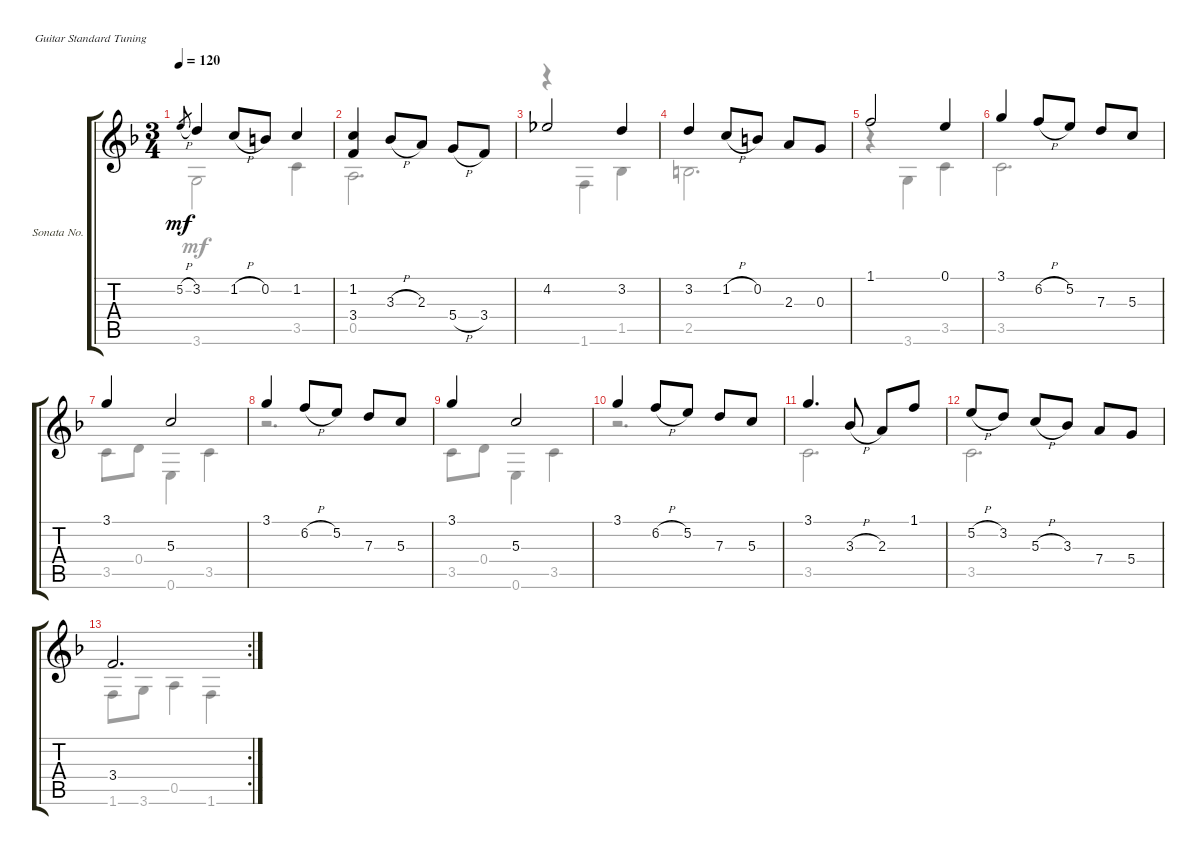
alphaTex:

\bracketExtendMode groupsimilarinstruments
\firstSystemTrackNameOrientation horizontal
\otherSystemsTrackNameOrientation horizontal
\track ("Sonata No. 14 in F - 6. Menuet" "Sonata No.") {instrument acousticguitarnylon}
\staff {score tabs}
\tuning (E4 B3 G3 D3 A2 E2)
\voice
\ts (3 4)
\tempo 120
\clef g2
\ks f
5.2{h}.8{gr dy mf} 3.2.4 1.2{h}.8 0.2.8 1.2.4 |
(1.2 3.4).4 3.3{h}.8 2.3.8 5.4{h}.8 3.4.8 |
4.2.2 3.2.4 |
3.2.4 1.2{h}.8 0.2.8 2.3.8 0.3.8 |
1.1.2 0.1.4 |
3.1.4 6.2{h}.8 5.2.8 7.3.8 5.3.8 |
3.1.4 5.3.2 |
3.1.4 6.2{h}.8 5.2.8 7.3.8 5.3.8 |
3.1.4 5.3.2 |
3.1.4 6.2{h}.8 5.2.8 7.3.8 5.3.8 |
3.1.4{d} 3.3{h}.8 2.3.8 1.1.8 |
5.2{h}.8 3.2.8 5.3{h}.8 3.3.8 7.4.8 5.4.8 |
\rc 2
3.4.2{d}
\voice
\clef g2
\ottava regular
\simile none
\ks f
3.6.2{dy mf} 3.5.4 |
0.5.2{d} |
r.4 1.6.4 1.5.4 |
2.5.2{d} |
r.4 3.6.4 3.5.4 |
3.5.2{d} |
3.5.8 0.4.8 0.6.4 3.5.4 |
r.2{d} |
3.5.8 0.4.8 0.6.4 3.5.4 |
r.2{d} |
3.5.2{d} |
3.5.2{d} |
1.6.8 3.6.8 0.5.4 1.6.4
